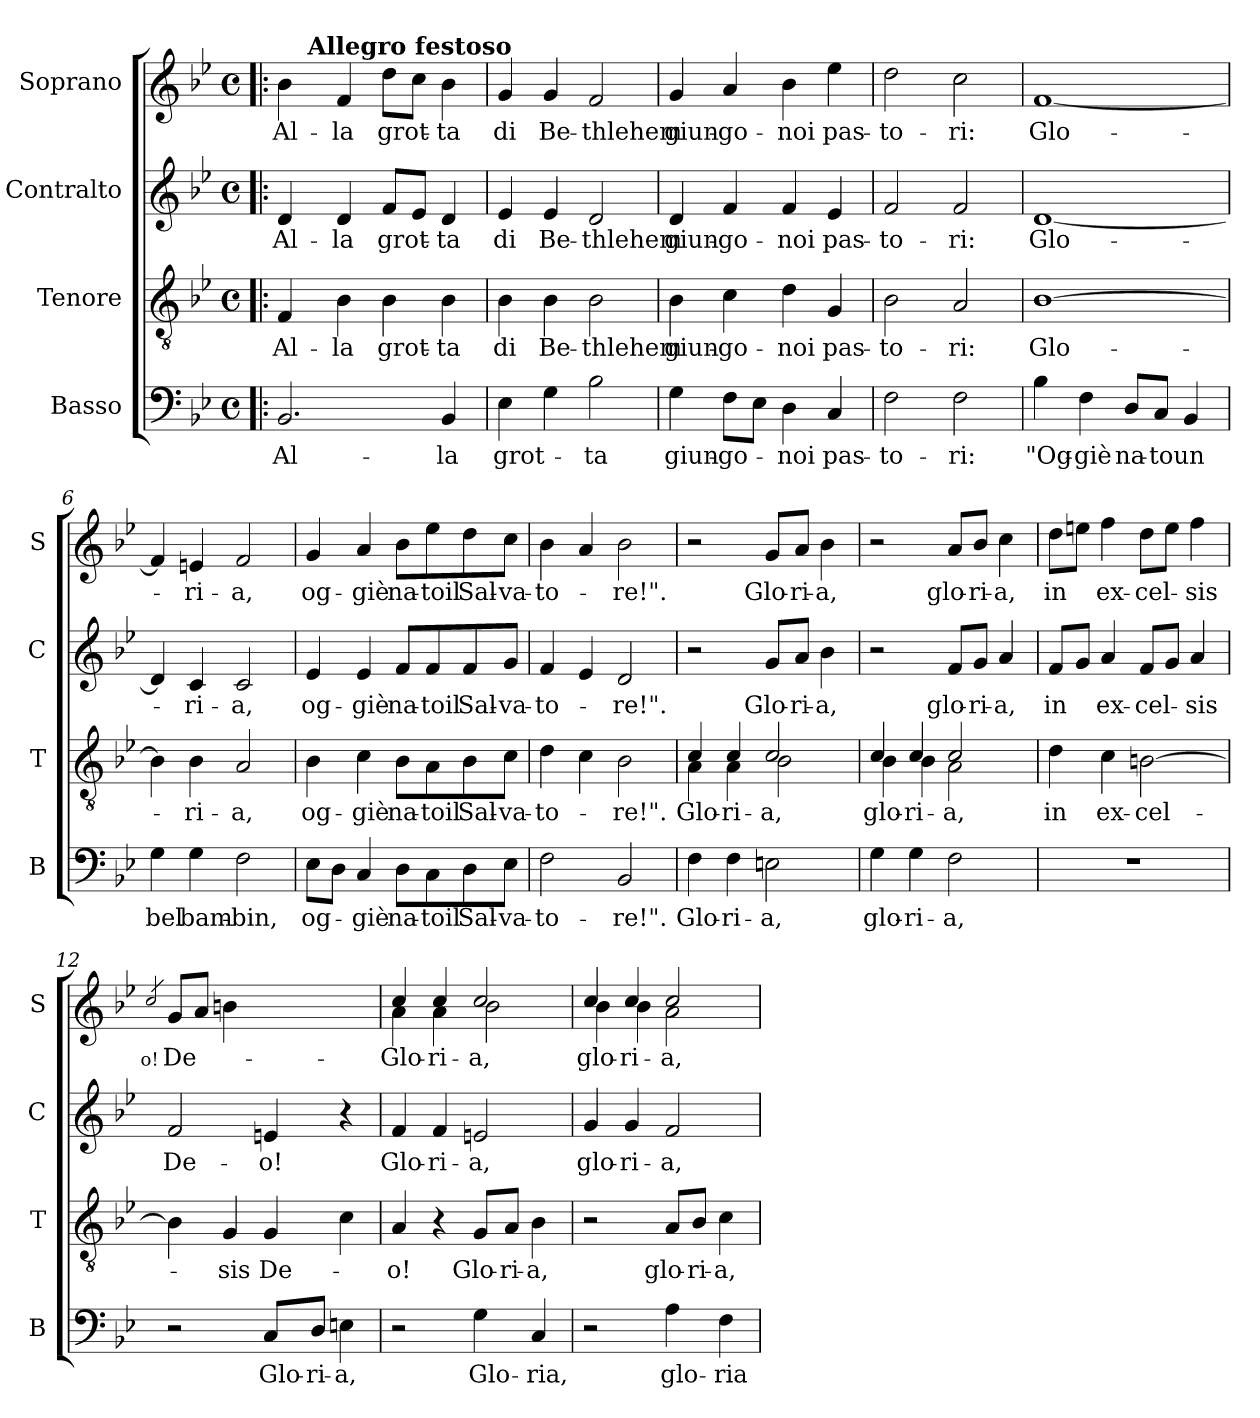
**kern	**text	**kern	**text	**kern	**text	**kern	**text
*part4	*part4	*part3	*part3	*part2	*part2	*part1	*part1
*staff4	*staff4	*staff3	*staff3	*staff2	*staff2	*staff1	*staff1
*I"Basso	*	*I"Tenore	*	*I"Contralto	*	*I"Soprano	*
*I'B	*	*I'T	*	*I'C	*	*I'S	*
*clefF4	*	*clefGv2	*	*clefG2	*	*clefG2	*
*k[b-e-]	*	*k[b-e-]	*	*k[b-e-]	*	*k[b-e-]	*
*B-:	*	*B-:	*	*B-:	*	*B-:	*
*M4/4	*	*M4/4	*	*M4/4	*	*M4/4	*
*met(c)	*	*met(c)	*	*met(c)	*	*met(c)	*
=1!|:	=1!|:	=1!|:	=1!|:	=1!|:	=1!|:	=1!|:	=1!|:
!	!LO:LY:b	!	!LO:LY:b	!	!LO:LY:b	!	!LO:LY:b
*	*	*	*	*	*	*^	*
2.BB-/	Al-	4F/	Al-	4d/	Al-	4b-\	8ryy	Al-
!	!	!	!	!	!	!	!LO:TX:a:B:t=Allegro festoso	!
.	.	.	.	.	.	.	2..ryy	.
!	!	!	!LO:LY:b:rj	!	!LO:LY:b:rj	!	!	!LO:LY:b:rj
.	.	4B-\	-la	4d/	-la	4f/	.	-la
!	!	!	!LO:LY:b	!	!LO:LY:b	!	!	!LO:LY:b
.	.	4B-\	grot-	8f/L	grot-	8dd\L	.	grot-
.	.	.	.	8e-/J	.	8cc\J	.	.
!	!LO:LY:b	!	!LO:LY:b	!	!LO:LY:b	!	!	!LO:LY:b
4BB-/	-la	4B-\	-ta	4d/	-ta	4b-\	.	-ta
=2	=2	=2	=2	=2	=2	=2	=2	=2
!	!LO:LY:b	!	!LO:LY:b	!	!LO:LY:b	!	!	!LO:LY:b
*	*	*	*	*	*	*v	*v	*
4E-\	grot-	4B-\	di	4e-/	di	4g/	di
!	!	!	!LO:LY:b	!	!LO:LY:b	!	!LO:LY:b
4G\	.	4B-\	Be-	4e-/	Be-	4g/	Be-
!	!LO:LY:b	!	!LO:LY:b	!	!LO:LY:b	!	!LO:LY:b
2B-\	-ta	2B-\	-thlehem	2d/	-thlehem	2f/	-thlehem
=3	=3	=3	=3	=3	=3	=3	=3
!	!LO:LY:b	!	!LO:LY:b	!	!LO:LY:b	!	!LO:LY:b
4G\	giun-	4B-\	giun-	4d/	giun-	4g/	giun-
!	!LO:LY:b:rj	!	!LO:LY:b:rj	!	!LO:LY:b:rj	!	!LO:LY:b:rj
8F\L	-go-	4c\	-go-	4f/	-go-	4a/	-go-
8E-\J	.	.	.	.	.	.	.
!	!LO:LY:b	!	!LO:LY:b	!	!LO:LY:b	!	!LO:LY:b
4D\	-noi	4d\	-noi	4f/	-noi	4b-\	-noi
!	!LO:LY:b	!	!LO:LY:b	!	!LO:LY:b	!	!LO:LY:b
4C/	pas-	4G/	pas-	4e-/	pas-	4ee-\	pas-
=4	=4	=4	=4	=4	=4	=4	=4
!	!LO:LY:b	!	!LO:LY:b	!	!LO:LY:b	!	!LO:LY:b
2F\	-to-	2B-\	-to-	2f/	-to-	2dd\	-to-
!	!LO:LY:b	!	!LO:LY:b	!	!LO:LY:b	!	!LO:LY:b
2F\	-ri:	2A/	-ri:	2f/	-ri:	2cc\	-ri:
!!LO:LB:g=z
=5	=5	=5	=5	=5	=5	=5	=5
!	!LO:LY:b	!	!LO:LY:b	!	!LO:LY:b	!	!LO:LY:b
4B-\	"Og-	[>1B-	Glo-	[<1d	Glo-	[<1f	Glo-
!	!LO:LY:b:rj	!	!	!	!	!	!
4F\	-giè	.	.	.	.	.	.
!	!LO:LY:b	!	!	!	!	!	!
8D/L	na-	.	.	.	.	.	.
!	!LO:LY:b	!	!	!	!	!	!
8C/J	-toun	.	.	.	.	.	.
4BB-/	.	.	.	.	.	.	.
=6	=6	=6	=6	=6	=6	=6	=6
!	!LO:LY:b	!	!	!	!	!	!
4G\	bel	4B-\]	.	4d/]	.	4f/]	.
!	!LO:LY:b	!	!LO:LY:b	!	!LO:LY:b	!	!LO:LY:b
4G\	bam-	4B-\	-ri-	4c/	-ri-	4en/	-ri-
!	!LO:LY:b:rj	!	!LO:LY:b	!	!LO:LY:b	!	!LO:LY:b
2F\	-bin,	2A/	-a,	2c/	-a,	2f/	-a,
=7	=7	=7	=7	=7	=7	=7	=7
!	!LO:LY:b	!	!LO:LY:b	!	!LO:LY:b	!	!LO:LY:b
8E-\L	og-	4B-\	og-	4e-/	og-	4g/	og-
8D\J	.	.	.	.	.	.	.
!	!LO:LY:b	!	!LO:LY:b	!	!LO:LY:b	!	!LO:LY:b
4C/	-giè	4c\	-giè	4e-/	-giè	4a/	-giè
!	!LO:LY:b	!	!LO:LY:b	!	!LO:LY:b	!	!LO:LY:b
8D\L	na-	8B-\L	na-	8f/L	na-	8b-\L	na-
!	!LO:LY:b:rj	!	!LO:LY:b:rj	!	!LO:LY:b:rj	!	!LO:LY:b:rj
8C\	-toil	8A\	-toil	8f/	-toil	8ee-\	-toil
!	!LO:LY:b	!	!LO:LY:b	!	!LO:LY:b	!	!LO:LY:b
8D\	Sal-	8B-\	Sal-	8f/	Sal-	8dd\	Sal-
!	!LO:LY:b:rj	!	!LO:LY:b:rj	!	!LO:LY:b:rj	!	!LO:LY:b:rj
8E-\J	-va-	8c\J	-va-	8g/J	-va-	8cc\J	-va-
=8	=8	=8	=8	=8	=8	=8	=8
!	!LO:LY:b	!	!LO:LY:b	!	!LO:LY:b	!	!LO:LY:b
2F\	-to-	4d\	-to-	4f/	-to-	4b-\	-to-
.	.	4c\	.	4e-/	.	4a/	.
!	!LO:LY:b	!	!LO:LY:b	!	!LO:LY:b	!	!LO:LY:b
2BB-/	-re!".	2B-\	-re!".	2d/	-re!".	2b-\	-re!".
!!LO:PB:g=z
=9	=9	=9	=9	=9	=9	=9	=9
!	!LO:LY:b	!	!LO:LY:b	!	!	!	!
*	*	*^	*	*	*	*	*
4F\	Glo-	4c/	4A\	Glo-	2r	.	2r	.
!	!LO:LY:b	!	!	!LO:LY:b	!	!	!	!
4F\	-ri-	4c/	4A\	-ri-	.	.	.	.
!	!LO:LY:b	!	!	!LO:LY:b	!	!LO:LY:b	!	!LO:LY:b
2En\	-a,	2c/	2B-\	-a,	8g/L	Glo-	8g/L	Glo-
!	!	!	!	!	!	!LO:LY:b	!	!LO:LY:b
.	.	.	.	.	8a/J	-ri-	8a/J	-ri-
!	!	!	!	!	!	!LO:LY:b:rj	!	!LO:LY:b:rj
.	.	.	.	.	4b-\	-a,	4b-\	-a,
=10	=10	=10	=10	=10	=10	=10	=10	=10
!	!LO:LY:b	!	!	!LO:LY:b	!	!	!	!
4G\	glo-	4c/	4B-\	glo-	2r	.	2r	.
!	!LO:LY:b	!	!	!LO:LY:b	!	!	!	!
4G\	-ri-	4c/	4B-\	-ri-	.	.	.	.
!	!LO:LY:b	!	!	!LO:LY:b	!	!LO:LY:b	!	!LO:LY:b
2F\	-a,	2c/	2A\	-a,	8f/L	glo-	8a/L	glo-
!	!	!	!	!	!	!LO:LY:b	!	!LO:LY:b
.	.	.	.	.	8g/J	-ri-	8b-/J	-ri-
!	!	!	!	!	!	!LO:LY:b:rj	!	!LO:LY:b:rj
.	.	.	.	.	4a/	-a,	4cc\	-a,
*	*	*v	*v	*	*	*	*	*
=11	=11	=11	=11	=11	=11	=11	=11
!	!	!	!LO:LY:b	!	!LO:LY:b	!	!LO:LY:b
1r	.	4d\	in	8f/L	in	8dd\L	in
.	.	.	.	8g/J	.	8een\J	.
!	!	!	!LO:LY:b	!	!LO:LY:b	!	!LO:LY:b
.	.	4c\	ex-	4a/	ex-	4ff\	ex-
!	!	!	!LO:LY:b	!	!LO:LY:b	!	!LO:LY:b
.	.	[>2Bn\	-cel-	8f/L	-cel-	8dd\L	-cel-
.	.	.	.	8g/J	.	8ee\J	.
!	!	!	!	!	!LO:LY:b	!	!LO:LY:b
.	.	.	.	4a/	-sis	4ff\	-sis
=12	=12	=12	=12	=12	=12	=12	=12
*	*	*	*	*	*	*^	*
!	!	!	!	!	!	!	!	!LO:LY:b
.	.	.	.	.	.	.	2qcc/	-o!
!	!	!	!	!	!LO:LY:b	!	!	!LO:LY:b
2r	.	4B\]	.	2f/	De-	8g/L	2ryy	De-
.	.	.	.	.	.	8a/J	.	.
!	!	!	!LO:LY:b	!	!	!	!	!
.	.	4G/	-sis	.	.	4bn\	.	.
!	!LO:LY:b	!	!LO:LY:b	!	!LO:LY:b	!	!	!
8C/L	Glo-	4G/	De-	4en/	-o!	2ryy	2ryy	.
!	!LO:LY:b:rj	!	!	!	!	!	!	!
8D/J	-ri-	.	.	.	.	.	.	.
!	!LO:LY:b	!	!	!	!	!	!	!
4En\	-a,	4c\	.	4r	.	.	.	.
!!LO:LB:g=z	!!
=13	=13	=13	=13	=13	=13	=13	=13	=13
!	!	!	!LO:LY:b	!	!LO:LY:b	!	!	!LO:LY:b
2r	.	4A/	-o!	4f/	Glo-	4cc/	4a\	Glo-
!	!	!	!	!	!LO:LY:b	!	!	!LO:LY:b
.	.	4r	.	4f/	-ri-	4cc/	4a\	-ri-
!	!LO:LY:b	!	!LO:LY:b	!	!LO:LY:b	!	!	!LO:LY:b
4G\	Glo-	8G/L	Glo-	2en/	-a,	2cc/	2b-\	-a,
!	!	!	!LO:LY:b:rj	!	!	!	!	!
.	.	8A/J	-ri-	.	.	.	.	.
!	!LO:LY:b	!	!LO:LY:b	!	!	!	!	!
4C/	-ria,	4B-\	-a,	.	.	.	.	.
=14	=14	=14	=14	=14	=14	=14	=14	=14
!	!	!	!	!	!LO:LY:b	!	!	!LO:LY:b
2r	.	2r	.	4g/	glo-	4cc/	4b-\	glo-
!	!	!	!	!	!LO:LY:b	!	!	!LO:LY:b
.	.	.	.	4g/	-ri-	4cc/	4b-\	-ri-
!	!LO:LY:b	!	!LO:LY:b	!	!LO:LY:b	!	!	!LO:LY:b
4A\	glo-	8A/L	glo-	2f/	-a,	2cc/	2a\	-a,
!	!	!	!LO:LY:b:rj	!	!	!	!	!
.	.	8B-/J	-ri-	.	.	.	.	.
!	!LO:LY:b	!	!LO:LY:b	!	!	!	!	!
4F\	-ria	4c\	-a,	.	.	.	.	.
*	*	*	*	*	*	*v	*v	*
=	=	=	=	=	=	=	=
*-	*-	*-	*-	*-	*-	*-	*-
